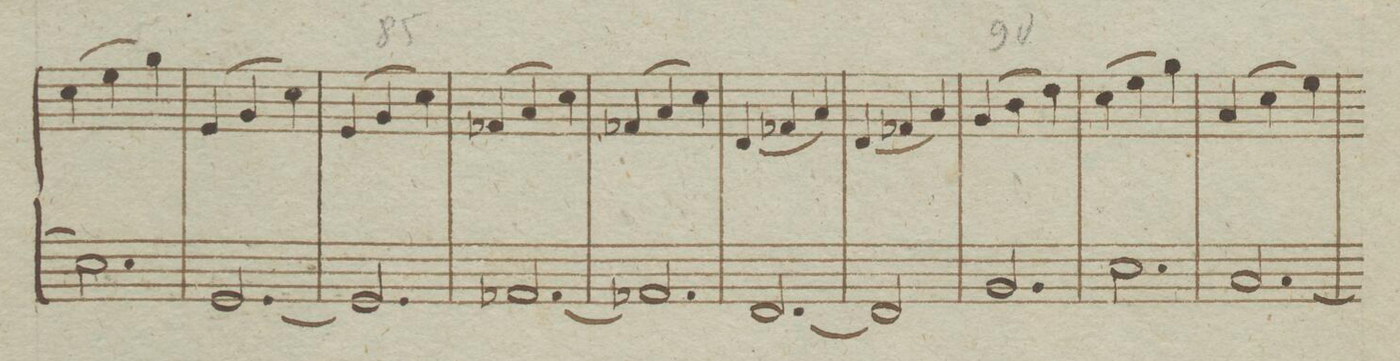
**kern	**dynam
*I"Violon	*
*clefF4	*
*k[b-e-]	*
*M3/4	*
2.E-\]	.
=84	=84
[2.GG/	.
=85	=85
2.GG/]	.
=86	=86
[2.AA-X/	.
=87	=87
2.AA-/]	.
=88	=88
[2.FF/	.
=89	=89
2.FF/]	.
=90	=90
2.BB-/	.
=91	=91
2.E-\	.
=92	=92
[2.C/	.
=93	=93
*-	*-
